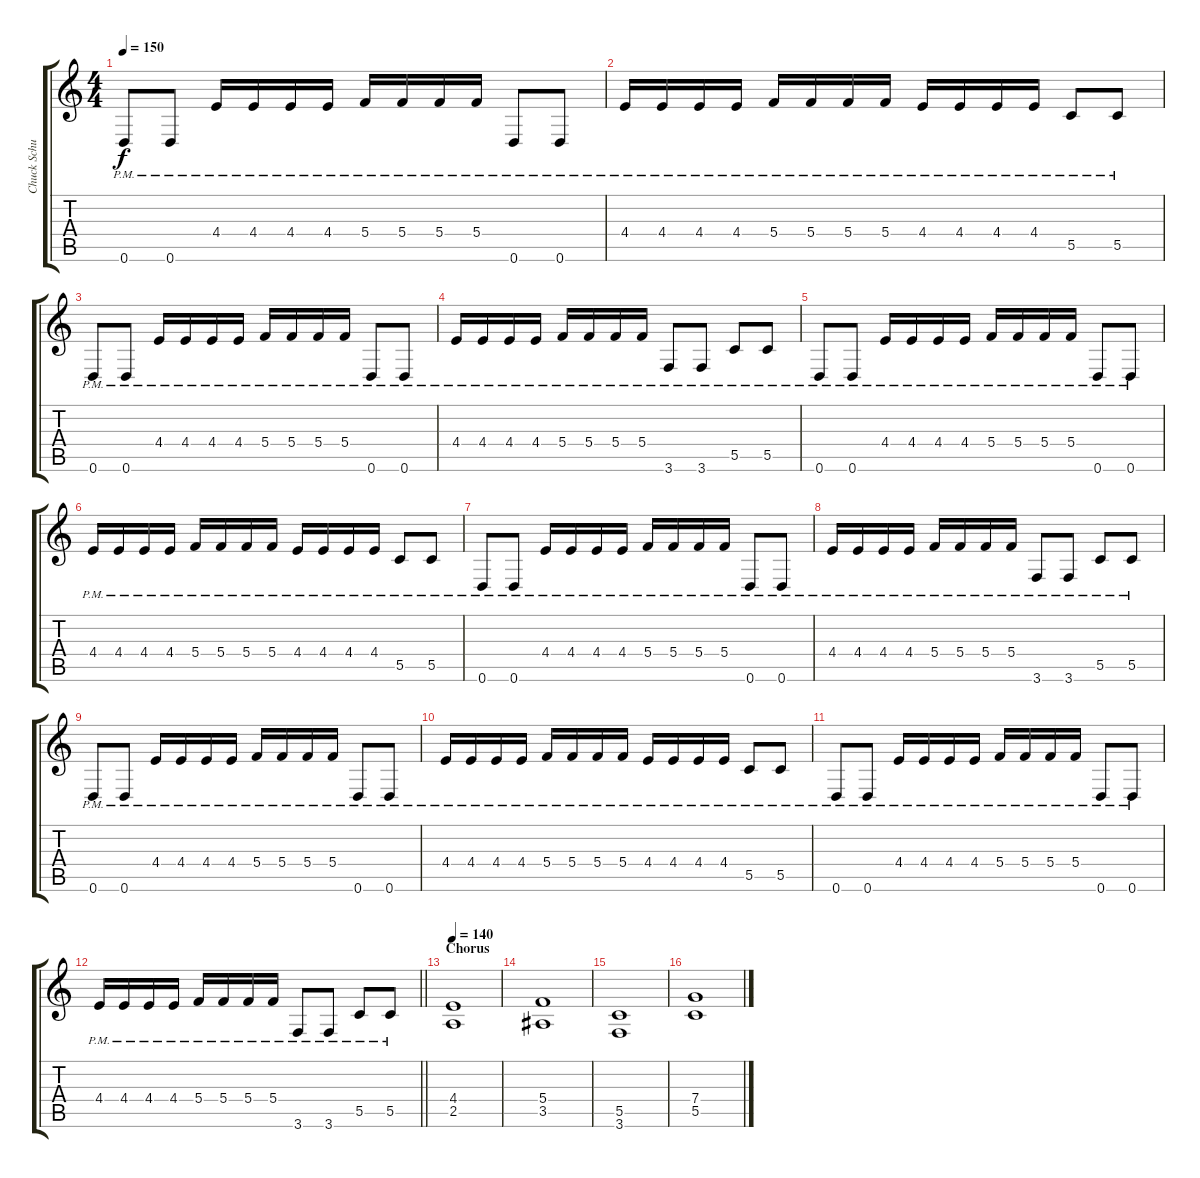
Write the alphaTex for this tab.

\track ("Chuck Schuldiner Rhytmn" "Chuck Schu") {instrument distortionguitar}
\staff {score tabs}
\tuning (D4 A3 F3 C3 G2 D2) {hide}
\ts (4 4)
\tempo 150
\clef g2
\ks c
0.6{pm}.8{dy f} 0.6{pm}.8 4.4{pm}.16 4.4{pm}.16 4.4{pm}.16 4.4{pm}.16 5.4{pm}.16 5.4{pm}.16 5.4{pm}.16 5.4{pm}.16 0.6{pm}.8 0.6{pm}.8 |
4.4{pm}.16 4.4{pm}.16 4.4{pm}.16 4.4{pm}.16 5.4{pm}.16 5.4{pm}.16 5.4{pm}.16 5.4{pm}.16 4.4{pm}.16 4.4{pm}.16 4.4{pm}.16 4.4{pm}.16 5.5{pm}.8 5.5{pm}.8 |
0.6{pm}.8 0.6{pm}.8 4.4{pm}.16 4.4{pm}.16 4.4{pm}.16 4.4{pm}.16 5.4{pm}.16 5.4{pm}.16 5.4{pm}.16 5.4{pm}.16 0.6{pm}.8 0.6{pm}.8 |
4.4{pm}.16 4.4{pm}.16 4.4{pm}.16 4.4{pm}.16 5.4{pm}.16 5.4{pm}.16 5.4{pm}.16 5.4{pm}.16 3.6{pm}.8 3.6{pm}.8 5.5{pm}.8 5.5{pm}.8 |
0.6{pm}.8 0.6{pm}.8 4.4{pm}.16 4.4{pm}.16 4.4{pm}.16 4.4{pm}.16 5.4{pm}.16 5.4{pm}.16 5.4{pm}.16 5.4{pm}.16 0.6{pm}.8 0.6{pm}.8 |
4.4{pm}.16 4.4{pm}.16 4.4{pm}.16 4.4{pm}.16 5.4{pm}.16 5.4{pm}.16 5.4{pm}.16 5.4{pm}.16 4.4{pm}.16 4.4{pm}.16 4.4{pm}.16 4.4{pm}.16 5.5{pm}.8 5.5{pm}.8 |
0.6{pm}.8 0.6{pm}.8 4.4{pm}.16 4.4{pm}.16 4.4{pm}.16 4.4{pm}.16 5.4{pm}.16 5.4{pm}.16 5.4{pm}.16 5.4{pm}.16 0.6{pm}.8 0.6{pm}.8 |
4.4{pm}.16 4.4{pm}.16 4.4{pm}.16 4.4{pm}.16 5.4{pm}.16 5.4{pm}.16 5.4{pm}.16 5.4{pm}.16 3.6{pm}.8 3.6{pm}.8 5.5{pm}.8 5.5{pm}.8 |
0.6{pm}.8 0.6{pm}.8 4.4{pm}.16 4.4{pm}.16 4.4{pm}.16 4.4{pm}.16 5.4{pm}.16 5.4{pm}.16 5.4{pm}.16 5.4{pm}.16 0.6{pm}.8 0.6{pm}.8 |
4.4{pm}.16 4.4{pm}.16 4.4{pm}.16 4.4{pm}.16 5.4{pm}.16 5.4{pm}.16 5.4{pm}.16 5.4{pm}.16 4.4{pm}.16 4.4{pm}.16 4.4{pm}.16 4.4{pm}.16 5.5{pm}.8 5.5{pm}.8 |
0.6{pm}.8 0.6{pm}.8 4.4{pm}.16 4.4{pm}.16 4.4{pm}.16 4.4{pm}.16 5.4{pm}.16 5.4{pm}.16 5.4{pm}.16 5.4{pm}.16 0.6{pm}.8 0.6{pm}.8 |
\barLineRight lightlight
4.4{pm}.16 4.4{pm}.16 4.4{pm}.16 4.4{pm}.16 5.4{pm}.16 5.4{pm}.16 5.4{pm}.16 5.4{pm}.16 3.6{pm}.8 3.6{pm}.8 5.5{pm}.8 5.5{pm}.8 |
\section ("" "Chorus")
\tempo 140
(4.4 2.5).1 |
(5.4 3.5).1 |
(5.5 3.6).1 |
(7.4 5.5).1
